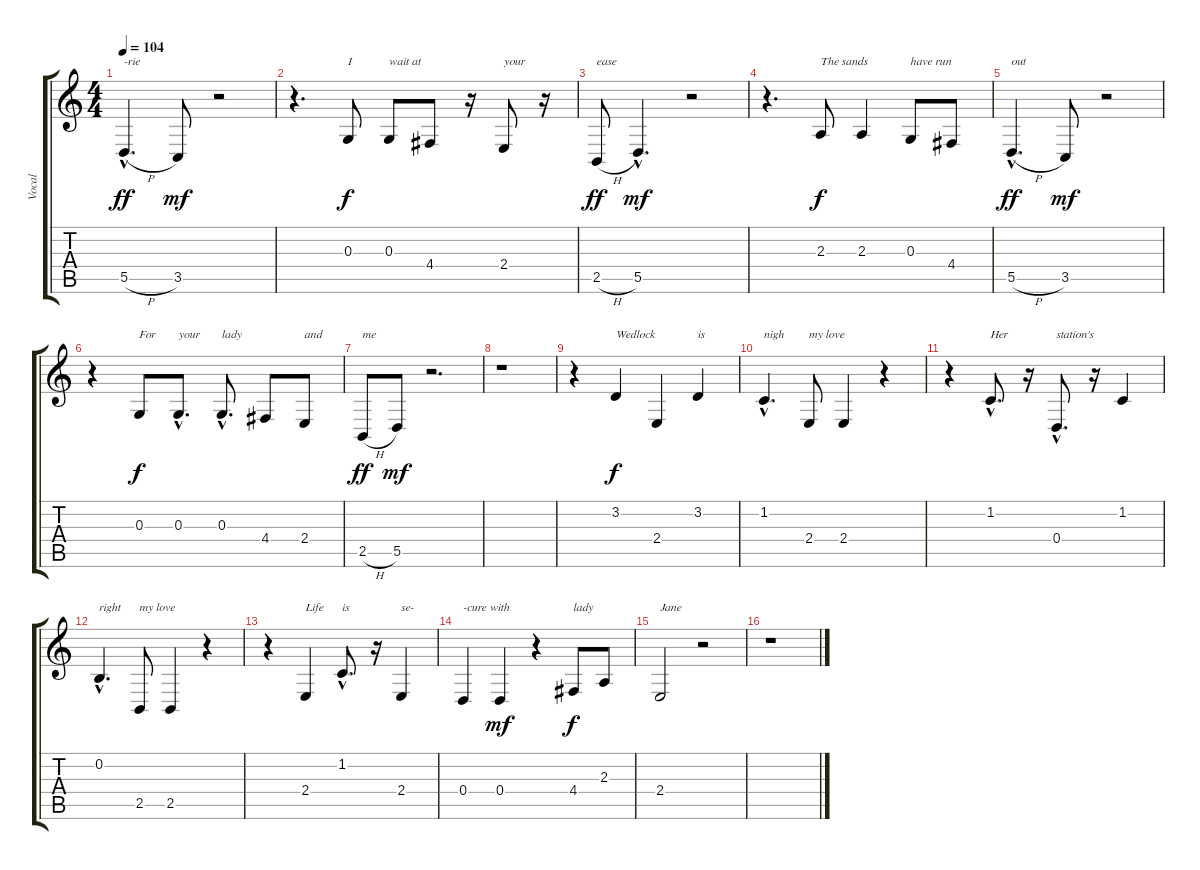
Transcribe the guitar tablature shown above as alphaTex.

\track ("Vocal" "Vocal") {instrument trumpet}
\staff {score tabs}
\tuning (E4 B3 G3 D3 A2 E2) {hide}
\ts (4 4)
\tempo 104
\clef g2
\ks c
5.5{h hac}.4{d txt "-rie" dy ff} 3.5.8{dy mf} r.2 |
r.4{d} 0.3.8{txt "I" dy f} 0.3.8{txt "wait at"} 4.4.8 r.16 2.4.8{txt "your"} r.16 |
2.5{h}.8{txt "ease" dy ff} 5.5{hac}.4{d dy mf} r.2 |
r.4{d} 2.3.8{txt "The sands" dy f} 2.3.4 0.3.8{txt "have run"} 4.4.8 |
5.5{h hac}.4{d txt "out" dy ff} 3.5.8{dy mf} r.2 |
r.4 0.3.8{txt "For" dy f} 0.3{hac}.8{d txt "your"} 0.3{hac}.8{d txt "lady"} 4.4.8 2.4.8{txt "and"} |
2.5{h}.8{txt "me" dy ff} 5.5.8{dy mf} r.2{d} |
r.1 |
r.4 3.2.4{txt "Wedlock" dy f} 2.4.4 3.2.4{txt "is"} |
1.2{hac}.4{d txt "nigh"} 2.4.8{txt "my love"} 2.4.4 r.4 |
r.4 1.2{hac}.8{d txt "Her"} r.16 0.4{hac}.8{d txt "station's"} r.16 1.2.4 |
0.2{hac}.4{d txt "right"} 2.5.8{txt "my love"} 2.5.4 r.4 |
r.4 2.4.4{txt "Life"} 1.2{hac}.8{d txt "is"} r.16 2.4.4{txt "se-"} |
0.4.4{txt "-cure with"} 0.4.4{dy mf} r.4 4.4.8{txt "lady" dy f} 2.3.8 |
2.4.2{txt "Jane"} r.2 |
r.1
